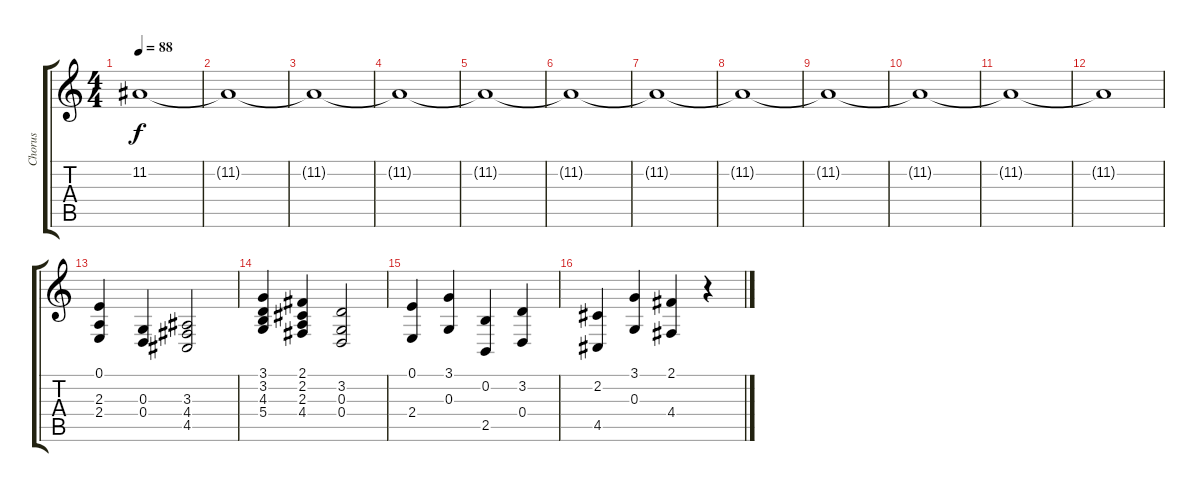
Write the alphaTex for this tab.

\track ("Chorus" "Chorus") {instrument choiraahs}
\staff {score tabs}
\tuning (E4 B3 G3 D3 A2 E2) {hide}
\ts (4 4)
\tempo 88
\clef g2
\ks c
11.2{t}.1{dy f} |
11.2{t}.1 |
11.2{t}.1 |
11.2{t}.1 |
11.2{t}.1 |
11.2{t}.1 |
11.2{t}.1 |
11.2{t}.1 |
11.2{t}.1 |
11.2{t}.1 |
11.2{t}.1 |
11.2{t}.1 |
(0.1 2.3 2.4).4 (0.3 0.4).4 (3.3 4.4 4.5).2 |
(3.1 3.2 4.3 5.4).4 (2.1 2.2 2.3 4.4).4 (3.2 0.3 0.4).2 |
(0.1 2.4).4 (3.1 0.3).4 (0.2 2.5).4 (3.2 0.4).4 |
(2.2 4.5).4 (3.1 0.3).4 (2.1 4.4).4 r.4
